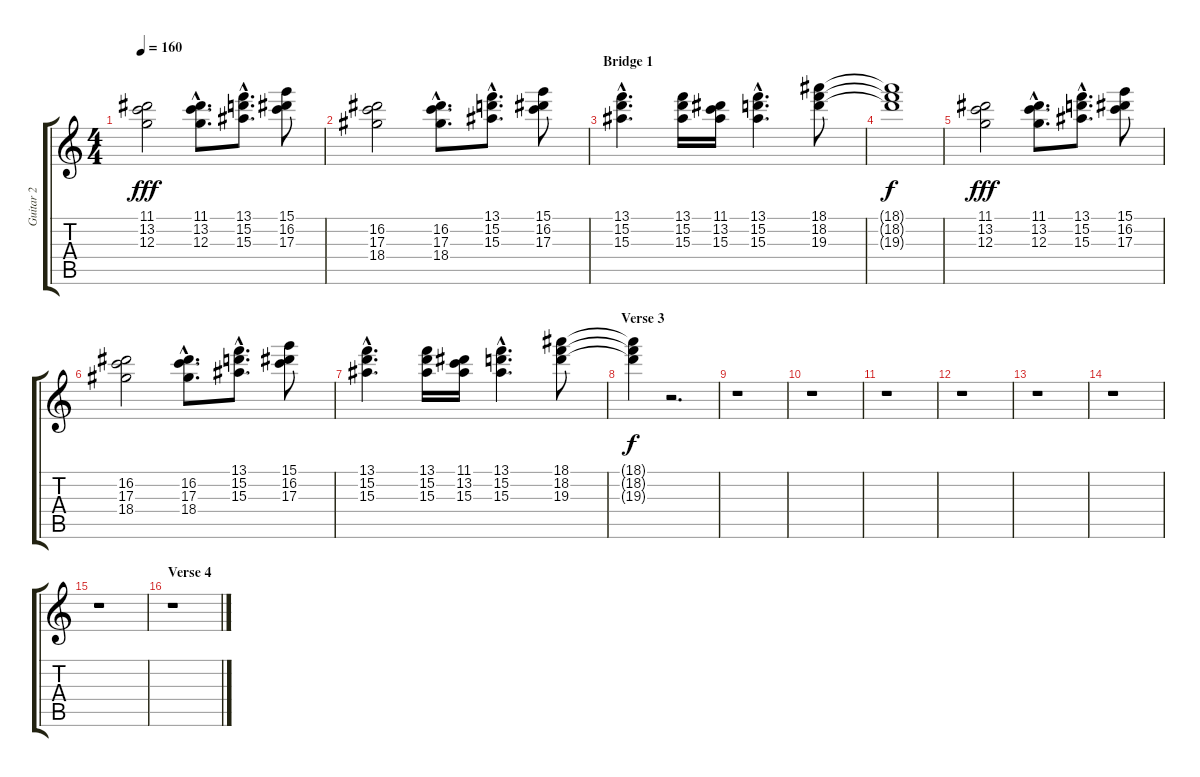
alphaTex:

\track ("Guitar 2" "Guitar 2") {instrument overdrivenguitar}
\staff {score tabs}
\tuning (E4 B3 G3 D3 A2 E2) {hide}
\ts (4 4)
\tempo 160
\clef g2
\ks c
(11.1 13.2 12.3).2{dy fff} (11.1{hac} 13.2{hac} 12.3{hac}).8{d} (13.1{hac} 15.2{hac} 15.3{hac}).8{d} (15.1 16.2 17.3).8 |
(16.2 17.3 18.4).2 (16.2{hac} 17.3{hac} 18.4{hac}).8{d} (13.1{hac} 15.2{hac} 15.3{hac}).8{d} (15.1 16.2 17.3).8 |
\section ("" "Bridge 1")
(13.1{hac} 15.2{hac} 15.3{hac}).4{d} (13.1 15.2 15.3).16 (11.1 13.2 15.3).16 (13.1{hac} 15.2{hac} 15.3{hac}).4{d} (18.1 18.2 19.3).8 |
(18.1{t} 18.2{t} 19.3{t}).1{dy f} |
(11.1 13.2 12.3).2{dy fff} (11.1{hac} 13.2{hac} 12.3{hac}).8{d} (13.1{hac} 15.2{hac} 15.3{hac}).8{d} (15.1 16.2 17.3).8 |
(16.2 17.3 18.4).2 (16.2{hac} 17.3{hac} 18.4{hac}).8{d} (13.1{hac} 15.2{hac} 15.3{hac}).8{d} (15.1 16.2 17.3).8 |
(13.1{hac} 15.2{hac} 15.3{hac}).4{d} (13.1 15.2 15.3).16 (11.1 13.2 15.3).16 (13.1{hac} 15.2{hac} 15.3{hac}).4{d} (18.1 18.2 19.3).8 |
\section ("" "Verse 3")
(18.1{t} 18.2{t} 19.3{t}).4{dy f} r.2{d} |
r.1 |
r.1 |
r.1 |
r.1 |
r.1 |
r.1 |
r.1 |
\section ("" "Verse 4")
r.1
